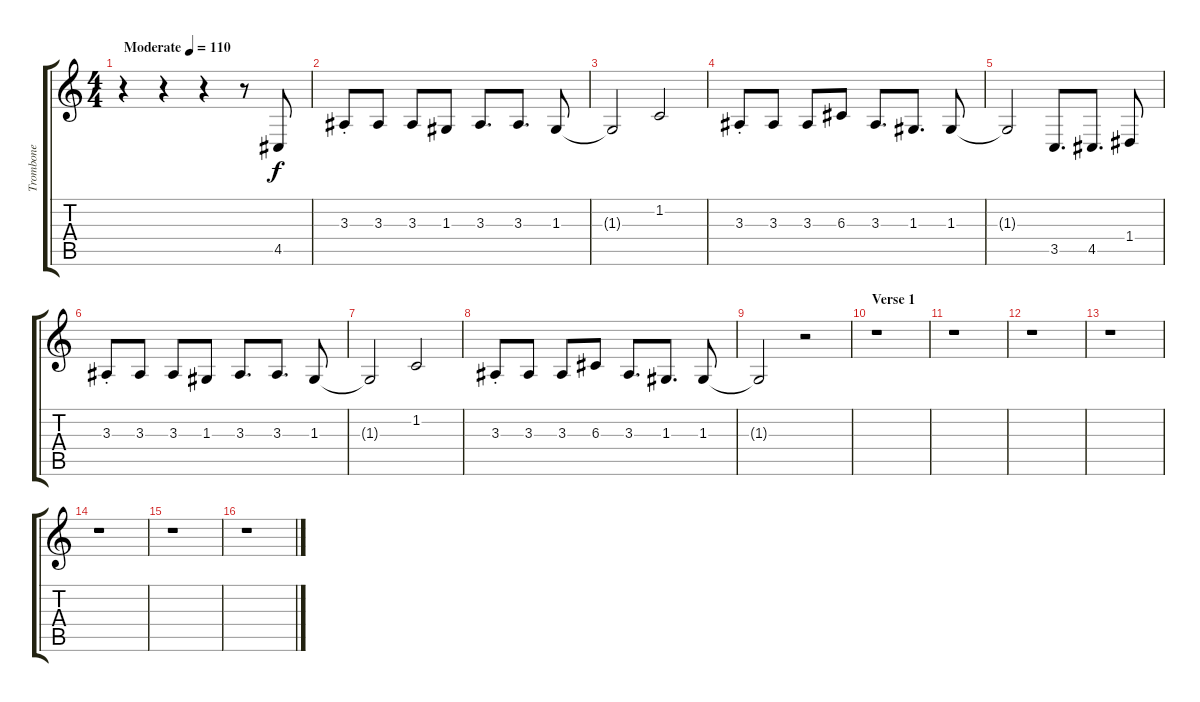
\track ("Trombone" "Trombone") {instrument trombone}
\staff {score tabs}
\tuning (E4 B3 G3 D3 A2 E2) {hide}
\ts (4 4)
\tempo (110 "Moderate")
\clef g2
\ks c
r.4{dy f instrument trombone} r.4 r.4 r.8 4.5.8 |
3.3{st}.8 3.3.8 3.3.8 1.3.8 3.3.8{d} 3.3.8{d} 1.3.8 |
1.3{t}.2 1.2.2 |
3.3{st}.8 3.3.8 3.3.8 6.3.8 3.3.8{d} 1.3.8{d} 1.3.8 |
1.3{t}.2 3.5.8{d} 4.5.8{d} 1.4.8 |
3.3{st}.8 3.3.8 3.3.8 1.3.8 3.3.8{d} 3.3.8{d} 1.3.8 |
1.3{t}.2 1.2.2 |
3.3{st}.8 3.3.8 3.3.8 6.3.8 3.3.8{d} 1.3.8{d} 1.3.8 |
1.3{t}.2 r.2 |
\section ("" "Verse 1")
r.1 |
r.1 |
r.1 |
r.1 |
r.1 |
r.1 |
r.1
